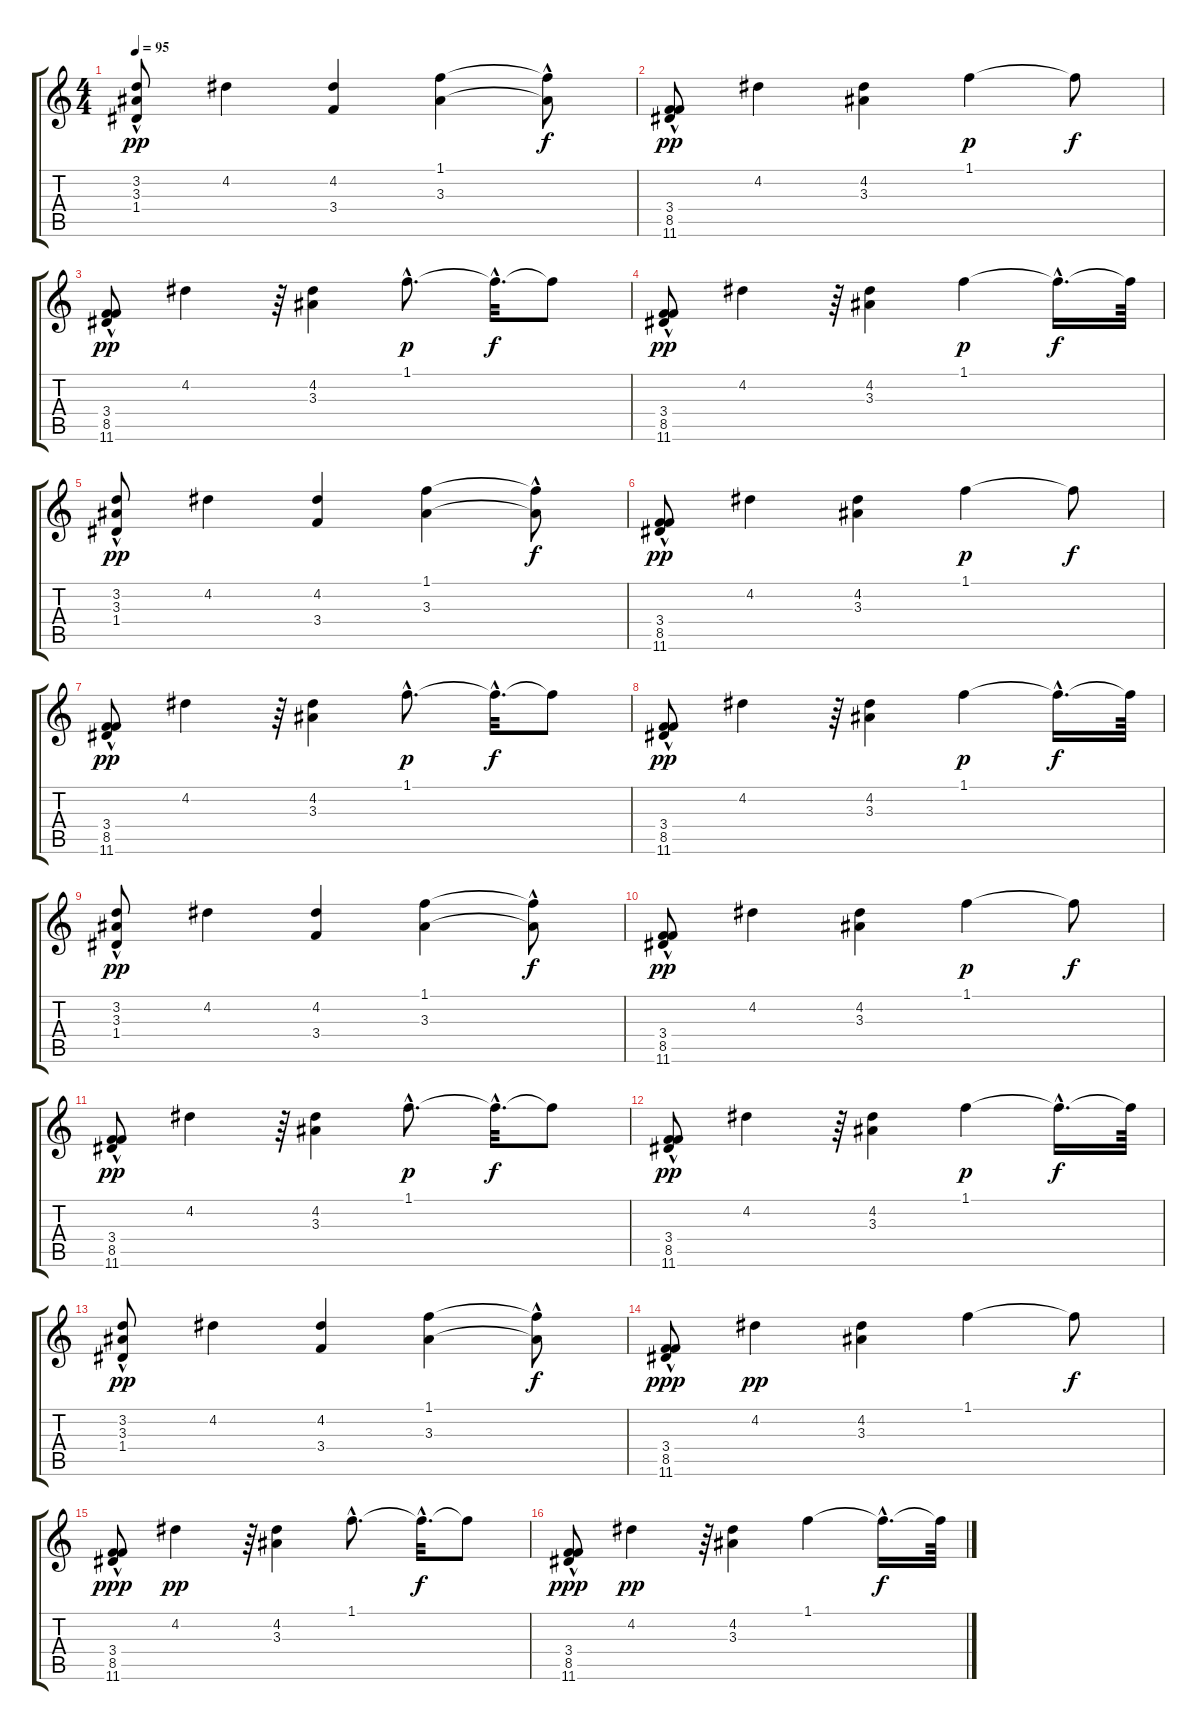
\track "" {instrument electricguitarclean}
\staff {score tabs}
\tuning (E4 B3 G3 D3 A2 E2) {hide}
\ts (4 4)
\tempo 95
\clef g2
\ks c
(3.2 3.3 1.4{hac}).8{dy pp} 4.2.4 (4.2 3.4).4 (1.1 3.3).4 (1.1{t} 3.3{hac t}).8{dy f} |
(3.4{hac} 8.5 11.6).8{dy pp} 4.2.4 (4.2 3.3).4 1.1.4{dy p} 1.1{t}.8{dy f} |
(3.4{hac} 8.5 11.6).8{dy pp} 4.2.4 r.64 (4.2 3.3).4 1.1{hac}.8{d dy p} 1.1{hac t}.32{d dy f} 1.1{t}.8 |
(3.4{hac} 8.5 11.6).8{dy pp} 4.2.4 r.64 (4.2 3.3).4 1.1.4{dy p} 1.1{hac t}.16{d dy f} 1.1{t}.64 |
(3.2 3.3 1.4{hac}).8{dy pp} 4.2.4 (4.2 3.4).4 (1.1 3.3).4 (1.1{t} 3.3{hac t}).8{dy f} |
(3.4{hac} 8.5 11.6).8{dy pp} 4.2.4 (4.2 3.3).4 1.1.4{dy p} 1.1{t}.8{dy f} |
(3.4{hac} 8.5 11.6).8{dy pp} 4.2.4 r.64 (4.2 3.3).4 1.1{hac}.8{d dy p} 1.1{hac t}.32{d dy f} 1.1{t}.8 |
(3.4{hac} 8.5 11.6).8{dy pp} 4.2.4 r.64 (4.2 3.3).4 1.1.4{dy p} 1.1{hac t}.16{d dy f} 1.1{t}.64 |
(3.2 3.3 1.4{hac}).8{dy pp} 4.2.4 (4.2 3.4).4 (1.1 3.3).4 (1.1{t} 3.3{hac t}).8{dy f} |
(3.4{hac} 8.5 11.6).8{dy pp} 4.2.4 (4.2 3.3).4 1.1.4{dy p} 1.1{t}.8{dy f} |
(3.4{hac} 8.5 11.6).8{dy pp} 4.2.4 r.64 (4.2 3.3).4 1.1{hac}.8{d dy p} 1.1{hac t}.32{d dy f} 1.1{t}.8 |
(3.4{hac} 8.5 11.6).8{dy pp} 4.2.4 r.64 (4.2 3.3).4 1.1.4{dy p} 1.1{hac t}.16{d dy f} 1.1{t}.64 |
(3.2 3.3 1.4{hac}).8{dy pp} 4.2.4 (4.2 3.4).4 (1.1 3.3).4 (1.1{t} 3.3{hac t}).8{dy f} |
(3.4{hac} 8.5 11.6).8{dy ppp} 4.2.4{dy pp} (4.2 3.3).4 1.1.4 1.1{t}.8{dy f} |
(3.4{hac} 8.5 11.6).8{dy ppp} 4.2.4{dy pp} r.64 (4.2 3.3).4 1.1{hac}.8{d} 1.1{hac t}.32{d dy f} 1.1{t}.8 |
(3.4{hac} 8.5 11.6).8{dy ppp} 4.2.4{dy pp} r.64 (4.2 3.3).4 1.1.4 1.1{hac t}.16{d dy f} 1.1{t}.64
